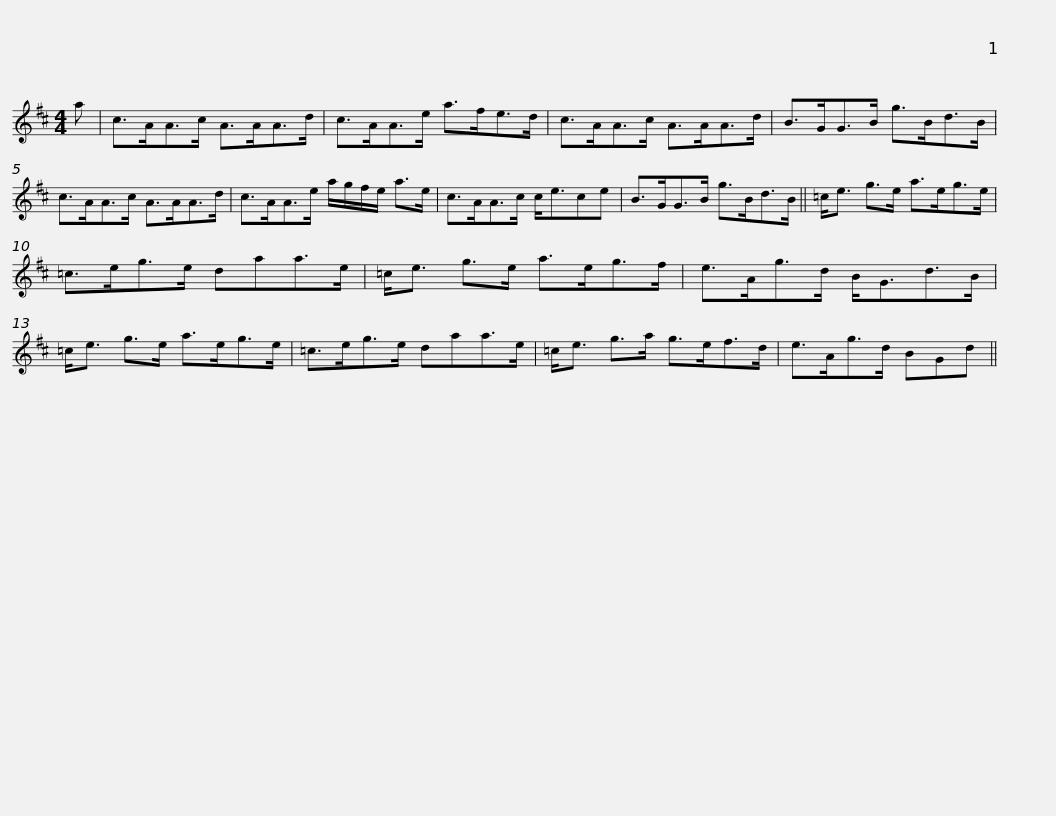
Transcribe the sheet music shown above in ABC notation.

X:1
L:1/8
M:4/4
I:linebreak $
K:D
V:1 treble
V:1
 a | c>AA>c A>AA>d | c>AA>e a>fe>d | c>AA>c A>AA>d | B>GG>B g>Bd>B |$ %5
 c>AA>c A>AA>d | c>AA>e a/g/f/e/ a>e | c>AA>c c<ece | B>GG>B g>Bd>B ||$ =c<e g>e a>eg>e | %10
 =c>eg>e daa>e | =c<e g>e a>eg>f | e>Ag>d B<Gd>B |$ =c<e g>e a>eg>e | =c>eg>e daa>e | %15
 =c<e g>a g>ef>d | e>Ag>d BGd || %17
